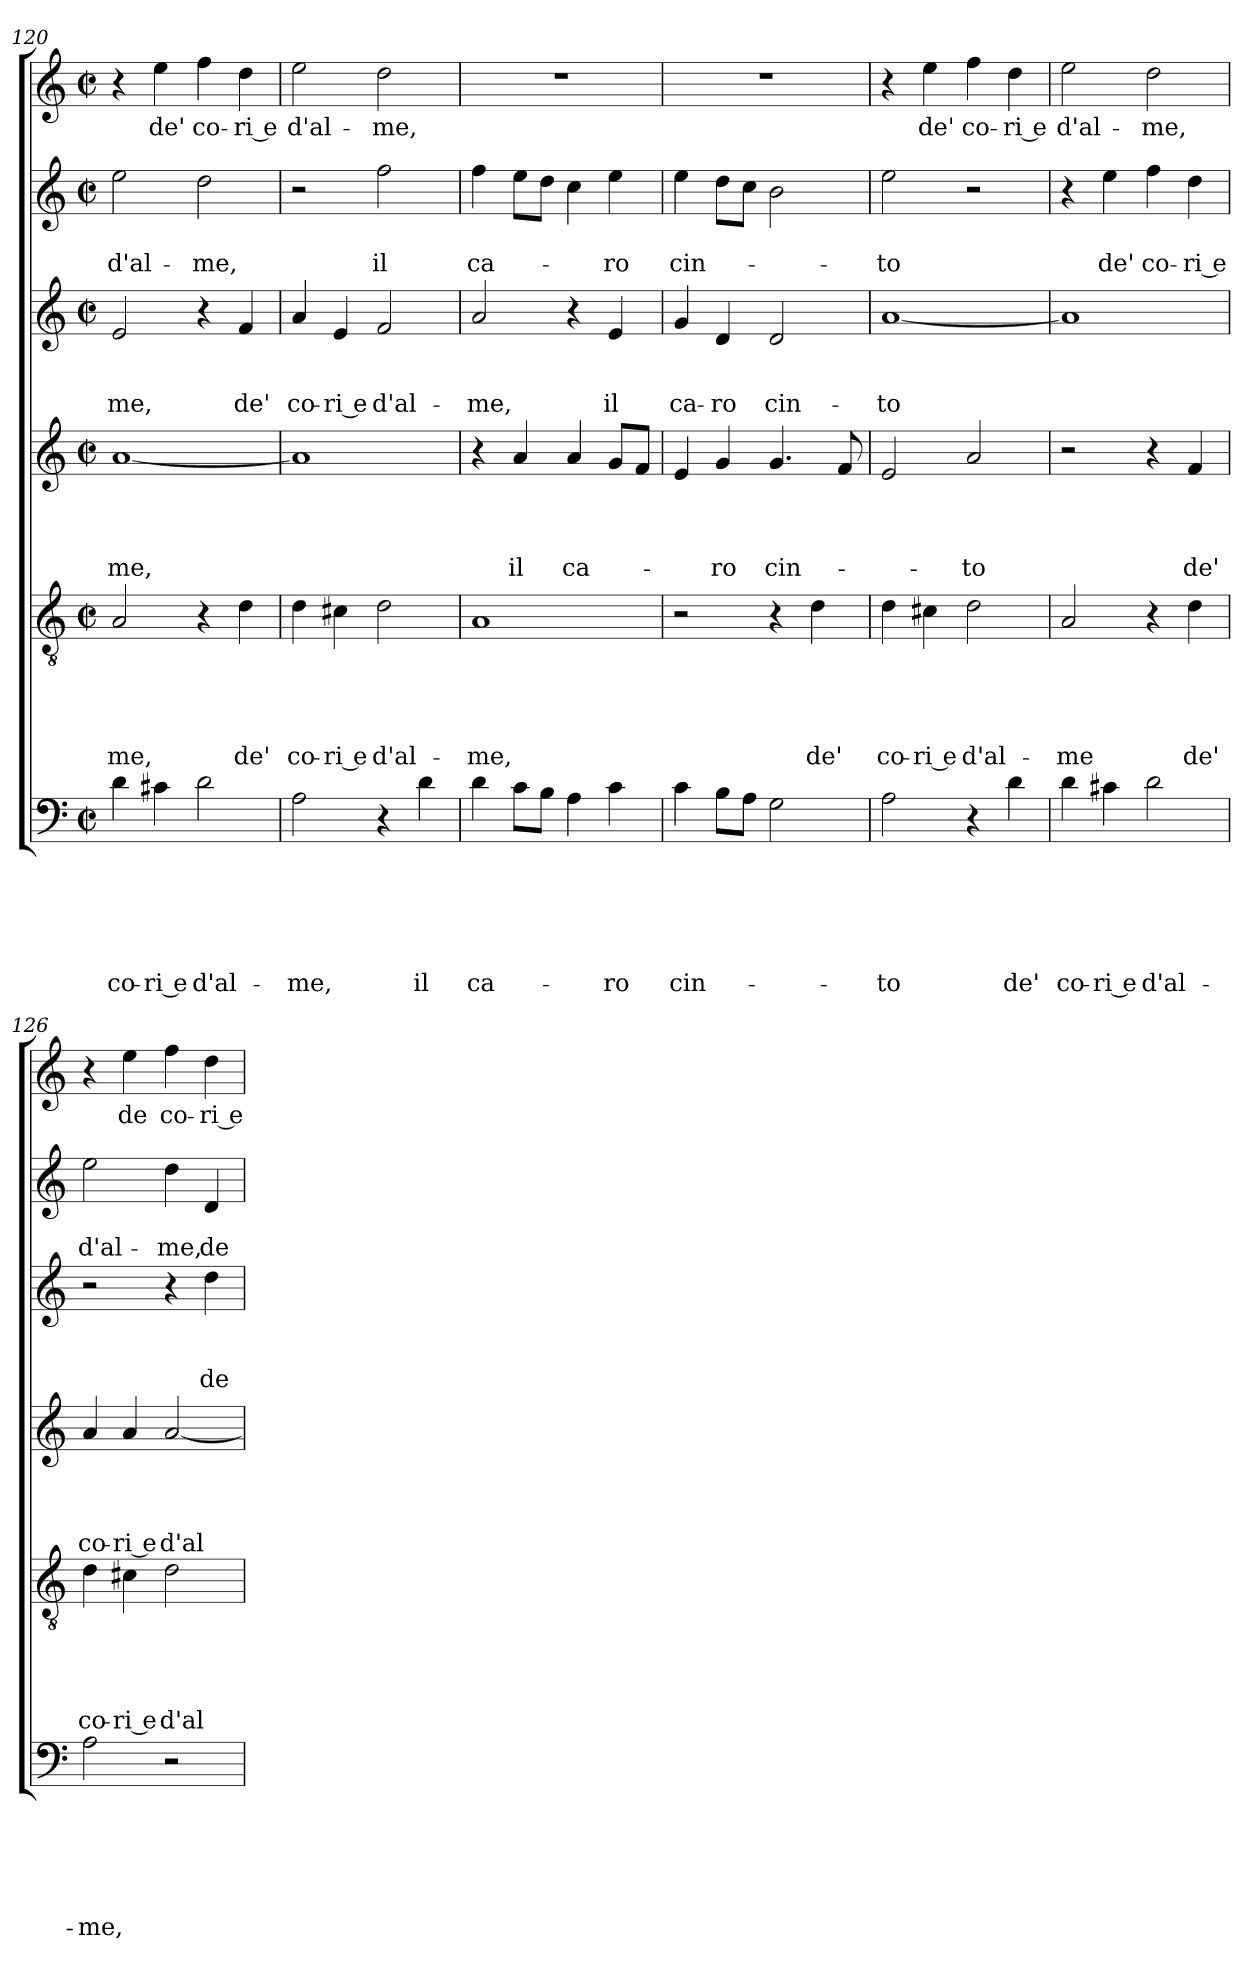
**kern	**text	**text	**text	**text	**text	**text	**kern	**text	**text	**text	**text	**text	**kern	**text	**text	**text	**text	**kern	**text	**text	**text	**kern	**text	**text	**kern	**text
*part6	*part6	*part6	*part6	*part6	*part6	*part6	*part5	*part5	*part5	*part5	*part5	*part5	*part4	*part4	*part4	*part4	*part4	*part3	*part3	*part3	*part3	*part2	*part2	*part2	*part1	*part1
*staff6	*staff6	*staff6	*staff6	*staff6	*staff6	*staff6	*staff5	*staff5	*staff5	*staff5	*staff5	*staff5	*staff4	*staff4	*staff4	*staff4	*staff4	*staff3	*staff3	*staff3	*staff3	*staff2	*staff2	*staff2	*staff1	*staff1
*clefF4	*	*	*	*	*	*	*clefGv2	*	*	*	*	*	*clefG2	*	*	*	*	*clefG2	*	*	*	*clefG2	*	*	*clefG2	*
*k[]	*	*	*	*	*	*	*k[]	*	*	*	*	*	*k[]	*	*	*	*	*k[]	*	*	*	*k[]	*	*	*k[]	*
*C:	*	*	*	*	*	*	*C:	*	*	*	*	*	*C:	*	*	*	*	*C:	*	*	*	*C:	*	*	*C:	*
*M2/2	*	*	*	*	*	*	*M2/2	*	*	*	*	*	*M2/2	*	*	*	*	*M2/2	*	*	*	*M2/2	*	*	*M2/2	*
*met(c|)	*	*	*	*	*	*	*met(c|)	*	*	*	*	*	*met(c|)	*	*	*	*	*met(c|)	*	*	*	*met(c|)	*	*	*met(c|)	*
=120	=120	=120	=120	=120	=120	=120	=120	=120	=120	=120	=120	=120	=120	=120	=120	=120	=120	=120	=120	=120	=120	=120	=120	=120	=120	=120
!	!	!	!	!	!	!LO:LY:b	!	!	!	!	!	!LO:LY:b	!	!	!	!	!LO:LY:b	!	!	!	!LO:LY:b	!	!	!LO:LY:b	!	!
4d\	.	.	.	.	.	co-	2A/	.	.	.	.	-me,	[1a	.	.	.	-me,	2e/	.	.	-me,	2ee\	.	d'al-	4r	.
!	!	!	!	!	!	!LO:LY:b	!	!	!	!	!	!	!	!	!	!	!	!	!	!	!	!	!	!	!	!LO:LY:b
4c#X\	.	.	.	.	.	-ri e	.	.	.	.	.	.	.	.	.	.	.	.	.	.	.	.	.	.	4ee\	de'
!	!	!	!	!	!	!LO:LY:b	!	!	!	!	!	!	!	!	!	!	!	!	!	!	!	!	!	!LO:LY:b	!	!LO:LY:b
2d\	.	.	.	.	.	d'al-	4r	.	.	.	.	.	.	.	.	.	.	4r	.	.	.	2dd\	.	-me,	4ff\	co-
!	!	!	!	!	!	!	!	!	!	!	!	!LO:LY:b	!	!	!	!	!	!	!	!	!LO:LY:b	!	!	!	!	!LO:LY:b
.	.	.	.	.	.	.	4d\	.	.	.	.	de'	.	.	.	.	.	4f/	.	.	de'	.	.	.	4dd\	-ri e
=121	=121	=121	=121	=121	=121	=121	=121	=121	=121	=121	=121	=121	=121	=121	=121	=121	=121	=121	=121	=121	=121	=121	=121	=121	=121	=121
!	!	!	!	!	!	!LO:LY:b	!	!	!	!	!	!LO:LY:b	!	!	!	!	!	!	!	!	!LO:LY:b	!	!	!	!	!LO:LY:b
2A\	.	.	.	.	.	-me,	4d\	.	.	.	.	co-	1a]	.	.	.	.	4a/	.	.	co-	2r	.	.	2ee\	d'al-
!	!	!	!	!	!	!	!	!	!	!	!	!LO:LY:b	!	!	!	!	!	!	!	!	!LO:LY:b	!	!	!	!	!
.	.	.	.	.	.	.	4c#X\	.	.	.	.	-ri e	.	.	.	.	.	4e/	.	.	-ri e	.	.	.	.	.
!	!	!	!	!	!	!	!	!	!	!	!	!LO:LY:b	!	!	!	!	!	!	!	!	!LO:LY:b	!	!	!LO:LY:b	!	!LO:LY:b
4r	.	.	.	.	.	.	2d\	.	.	.	.	d'al-	.	.	.	.	.	2f/	.	.	d'al-	2ff\	.	il	2dd\	-me,
!	!	!	!	!	!	!LO:LY:b	!	!	!	!	!	!	!	!	!	!	!	!	!	!	!	!	!	!	!	!
4d\	.	.	.	.	.	il	.	.	.	.	.	.	.	.	.	.	.	.	.	.	.	.	.	.	.	.
=122	=122	=122	=122	=122	=122	=122	=122	=122	=122	=122	=122	=122	=122	=122	=122	=122	=122	=122	=122	=122	=122	=122	=122	=122	=122	=122
!	!	!	!	!	!	!LO:LY:b	!	!	!	!	!	!LO:LY:b	!	!	!	!	!	!	!	!	!LO:LY:b	!	!	!LO:LY:b	!	!
4d\	.	.	.	.	.	ca-	1A	.	.	.	.	-me,	4r	.	.	.	.	2a/	.	.	-me,	4ff\	.	ca-	1r	.
!	!	!	!	!	!	!	!	!	!	!	!	!	!	!	!	!	!LO:LY:b	!	!	!	!	!	!	!	!	!
8c\L	.	.	.	.	.	.	.	.	.	.	.	.	4a/	.	.	.	il	.	.	.	.	8ee\L	.	.	.	.
8B\J	.	.	.	.	.	.	.	.	.	.	.	.	.	.	.	.	.	.	.	.	.	8dd\J	.	.	.	.
!	!	!	!	!	!	!	!	!	!	!	!	!	!	!	!	!	!LO:LY:b	!	!	!	!	!	!	!	!	!
4A\	.	.	.	.	.	.	.	.	.	.	.	.	4a/	.	.	.	ca-	4r	.	.	.	4cc\	.	.	.	.
!	!	!	!	!	!	!LO:LY:b	!	!	!	!	!	!	!	!	!	!	!	!	!	!	!LO:LY:b	!	!	!LO:LY:b	!	!
4c\	.	.	.	.	.	-ro	.	.	.	.	.	.	8g/L	.	.	.	.	4e/	.	.	il	4ee\	.	-ro	.	.
.	.	.	.	.	.	.	.	.	.	.	.	.	8f/J	.	.	.	.	.	.	.	.	.	.	.	.	.
=123	=123	=123	=123	=123	=123	=123	=123	=123	=123	=123	=123	=123	=123	=123	=123	=123	=123	=123	=123	=123	=123	=123	=123	=123	=123	=123
!	!	!	!	!	!	!LO:LY:b	!	!	!	!	!	!	!	!	!	!	!	!	!	!	!LO:LY:b	!	!	!LO:LY:b	!	!
4c\	.	.	.	.	.	cin-	2r	.	.	.	.	.	4e/	.	.	.	.	4g/	.	.	ca-	4ee\	.	cin-	1r	.
!	!	!	!	!	!	!	!	!	!	!	!	!	!	!	!	!	!LO:LY:b	!	!	!	!LO:LY:b	!	!	!	!	!
8B\L	.	.	.	.	.	.	.	.	.	.	.	.	4g/	.	.	.	-ro	4d/	.	.	-ro	8dd\L	.	.	.	.
8A\J	.	.	.	.	.	.	.	.	.	.	.	.	.	.	.	.	.	.	.	.	.	8cc\J	.	.	.	.
!	!	!	!	!	!	!	!	!	!	!	!	!	!	!	!	!	!LO:LY:b	!	!	!	!LO:LY:b	!	!	!	!	!
2G\	.	.	.	.	.	.	4r	.	.	.	.	.	4.g/	.	.	.	cin-	2d/	.	.	cin-	2b\	.	.	.	.
!	!	!	!	!	!	!	!	!	!	!	!	!LO:LY:b	!	!	!	!	!	!	!	!	!	!	!	!	!	!
.	.	.	.	.	.	.	4d\	.	.	.	.	de'	.	.	.	.	.	.	.	.	.	.	.	.	.	.
.	.	.	.	.	.	.	.	.	.	.	.	.	8f/	.	.	.	.	.	.	.	.	.	.	.	.	.
!!LO:LB:g=z
=124	=124	=124	=124	=124	=124	=124	=124	=124	=124	=124	=124	=124	=124	=124	=124	=124	=124	=124	=124	=124	=124	=124	=124	=124	=124	=124
!	!	!	!	!	!	!LO:LY:b	!	!	!	!	!	!LO:LY:b	!	!	!	!	!	!	!	!	!LO:LY:b	!	!	!LO:LY:b	!	!
2A\	.	.	.	.	.	-to	4d\	.	.	.	.	co-	2e/	.	.	.	.	[1a	.	.	-to	2ee\	.	-to	4r	.
!	!	!	!	!	!	!	!	!	!	!	!	!LO:LY:b	!	!	!	!	!	!	!	!	!	!	!	!	!	!LO:LY:b
.	.	.	.	.	.	.	4c#X\	.	.	.	.	-ri e	.	.	.	.	.	.	.	.	.	.	.	.	4ee\	de'
!	!	!	!	!	!	!	!	!	!	!	!	!LO:LY:b	!	!	!	!	!LO:LY:b	!	!	!	!	!	!	!	!	!LO:LY:b
4r	.	.	.	.	.	.	2d\	.	.	.	.	d'al-	2a/	.	.	.	-to	.	.	.	.	2r	.	.	4ff\	co-
!	!	!	!	!	!	!LO:LY:b	!	!	!	!	!	!	!	!	!	!	!	!	!	!	!	!	!	!	!	!LO:LY:b
4d\	.	.	.	.	.	de'	.	.	.	.	.	.	.	.	.	.	.	.	.	.	.	.	.	.	4dd\	-ri e
=125	=125	=125	=125	=125	=125	=125	=125	=125	=125	=125	=125	=125	=125	=125	=125	=125	=125	=125	=125	=125	=125	=125	=125	=125	=125	=125
!	!	!	!	!	!	!LO:LY:b	!	!	!	!	!	!LO:LY:b	!	!	!	!	!	!	!	!	!	!	!	!	!	!LO:LY:b
4d\	.	.	.	.	.	co-	2A/	.	.	.	.	-me	2r	.	.	.	.	1a]	.	.	.	4r	.	.	2ee\	d'al-
!	!	!	!	!	!	!LO:LY:b	!	!	!	!	!	!	!	!	!	!	!	!	!	!	!	!	!	!LO:LY:b	!	!
4c#X\	.	.	.	.	.	-ri e	.	.	.	.	.	.	.	.	.	.	.	.	.	.	.	4ee\	.	de'	.	.
!	!	!	!	!	!	!LO:LY:b	!	!	!	!	!	!	!	!	!	!	!	!	!	!	!	!	!	!LO:LY:b	!	!LO:LY:b
2d\	.	.	.	.	.	d'al-	4r	.	.	.	.	.	4r	.	.	.	.	.	.	.	.	4ff\	.	co-	2dd\	-me,
!	!	!	!	!	!	!	!	!	!	!	!	!LO:LY:b	!	!	!	!	!LO:LY:b	!	!	!	!	!	!	!LO:LY:b	!	!
.	.	.	.	.	.	.	4d\	.	.	.	.	de'	4f/	.	.	.	de'	.	.	.	.	4dd\	.	-ri e	.	.
=126	=126	=126	=126	=126	=126	=126	=126	=126	=126	=126	=126	=126	=126	=126	=126	=126	=126	=126	=126	=126	=126	=126	=126	=126	=126	=126
!	!	!	!	!	!	!LO:LY:b	!	!	!	!	!	!LO:LY:b	!	!	!	!	!LO:LY:b	!	!	!	!	!	!	!LO:LY:b	!	!
2A\	.	.	.	.	.	-me,	4d\	.	.	.	.	co-	4a/	.	.	.	co-	2r	.	.	.	2ee\	.	d'al-	4r	.
!	!	!	!	!	!	!	!	!	!	!	!	!LO:LY:b	!	!	!	!	!LO:LY:b	!	!	!	!	!	!	!	!	!LO:LY:b
.	.	.	.	.	.	.	4c#X\	.	.	.	.	-ri e	4a/	.	.	.	-ri e	.	.	.	.	.	.	.	4ee\	de
!	!	!	!	!	!	!	!	!	!	!	!	!LO:LY:b	!	!	!	!	!LO:LY:b	!	!	!	!	!	!	!LO:LY:b	!	!LO:LY:b
2r	.	.	.	.	.	.	2d\	.	.	.	.	d'al-	[2a/	.	.	.	d'al-	4r	.	.	.	4dd\	.	-me,	4ff\	co-
!	!	!	!	!	!	!	!	!	!	!	!	!	!	!	!	!	!	!	!	!	!LO:LY:b	!	!	!LO:LY:b	!	!LO:LY:b
.	.	.	.	.	.	.	.	.	.	.	.	.	.	.	.	.	.	4dd\	.	.	de	4d/	.	de	4dd\	-ri e
=	=	=	=	=	=	=	=	=	=	=	=	=	=	=	=	=	=	=	=	=	=	=	=	=	=	=
*-	*-	*-	*-	*-	*-	*-	*-	*-	*-	*-	*-	*-	*-	*-	*-	*-	*-	*-	*-	*-	*-	*-	*-	*-	*-	*-
